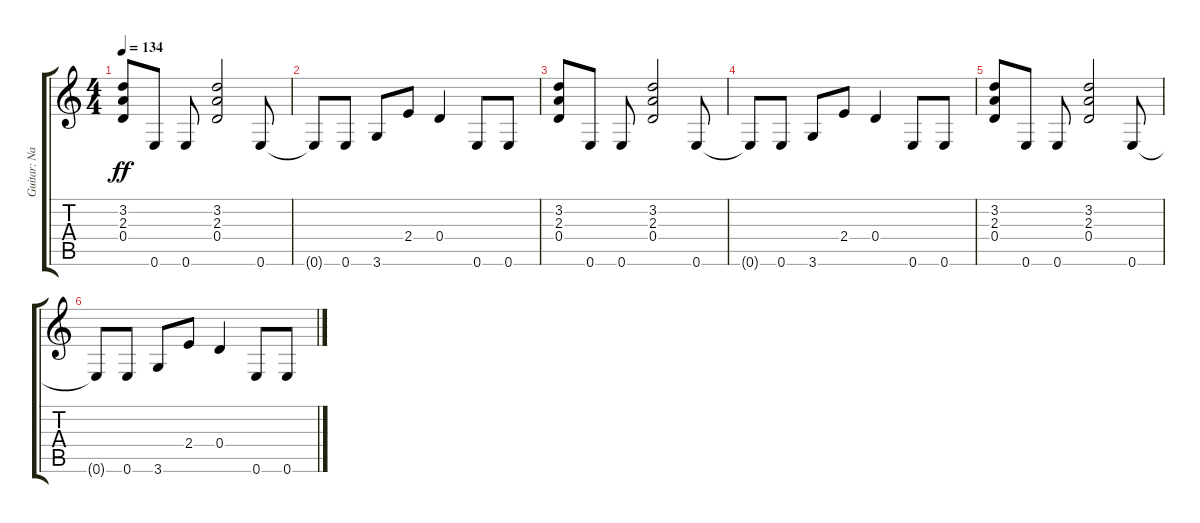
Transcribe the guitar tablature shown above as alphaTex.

\track ("Guitar: Nancy" "Guitar: Na") {instrument overdrivenguitar}
\staff {score tabs}
\tuning (E4 B3 G3 D3 A2 E2) {hide}
\ts (4 4)
\tempo 134
\clef g2
\ks c
(3.2 2.3 0.4).8{dy ff} 0.6.8 0.6.8 (3.2 2.3 0.4).2 0.6.8 |
0.6{t}.8 0.6.8 3.6.8 2.4.8 0.4.4 0.6.8 0.6.8 |
(3.2 2.3 0.4).8 0.6.8 0.6.8 (3.2 2.3 0.4).2 0.6.8 |
0.6{t}.8 0.6.8 3.6.8 2.4.8 0.4.4 0.6.8 0.6.8 |
(3.2 2.3 0.4).8 0.6.8 0.6.8 (3.2 2.3 0.4).2 0.6.8 |
0.6{t}.8 0.6.8 3.6.8 2.4.8 0.4.4 0.6.8 0.6.8
